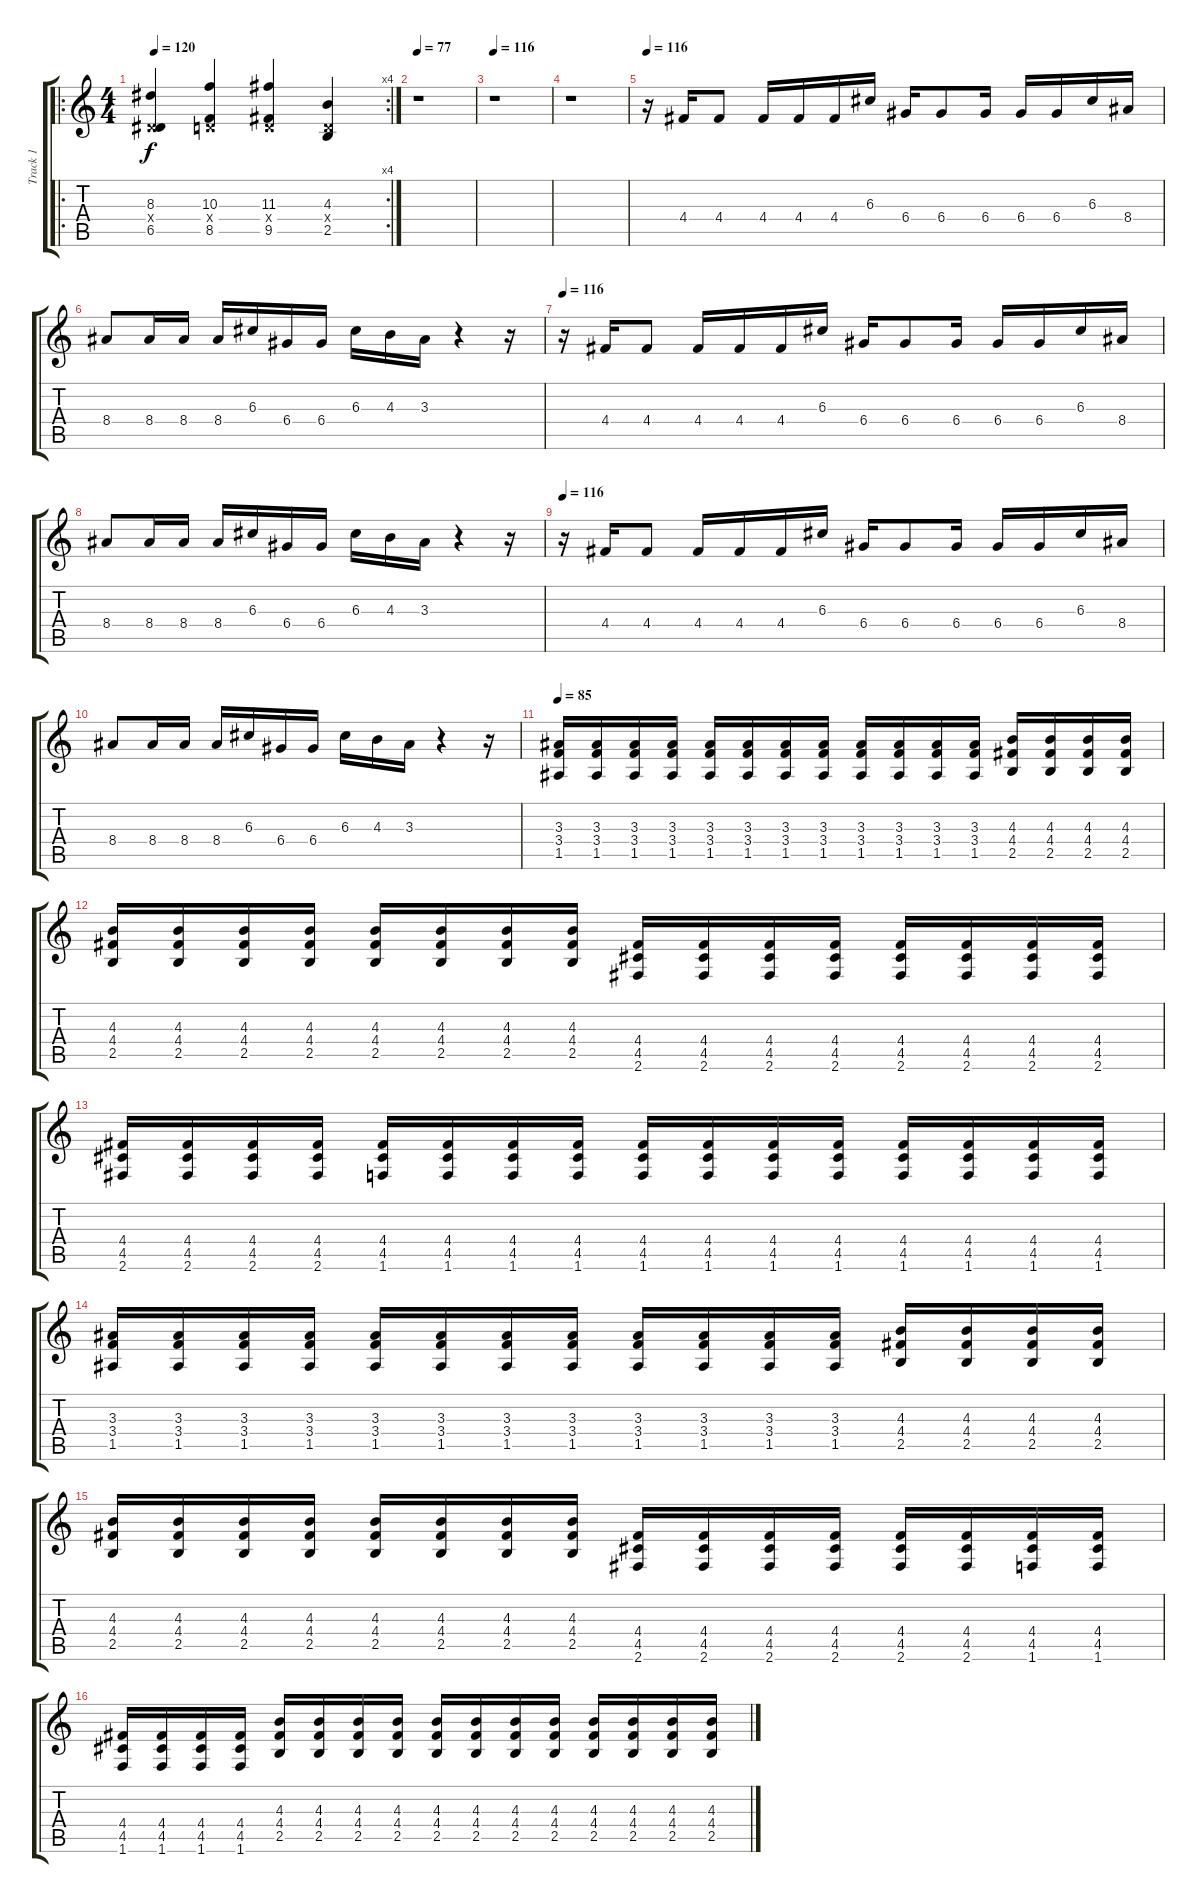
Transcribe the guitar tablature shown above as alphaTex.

\track ("Track 1" "Track 1") {instrument overdrivenguitar}
\staff {score tabs}
\tuning (E4 B3 G3 D3 A2 E2) {hide}
\ro
\rc 4
\ts (4 4)
\tempo 120
\tempo 88
\tempo 120
\clef g2
\ks c
(8.3 0.4{x} 6.5).4{dy f instrument overdrivenguitar} (10.3 0.4{x} 8.5).4 (11.3 0.4{x} 9.5).4 (4.3 0.4{x} 2.5).4 |
\tempo 77
r.1 |
\tempo 116
r.1 |
r.1 |
\tempo 116
r.16 4.4.16 4.4.8 4.4.16 4.4.16 4.4.16 6.3.16 6.4.16 6.4.8 6.4.16 6.4.16 6.4.16 6.3.16 8.4.16 |
8.4.8 8.4.16 8.4.16 8.4.16 6.3.16 6.4.16 6.4.16 6.3.16 4.3.16 3.3.16 r.4 r.16 |
\tempo 116
r.16 4.4.16 4.4.8 4.4.16 4.4.16 4.4.16 6.3.16 6.4.16 6.4.8 6.4.16 6.4.16 6.4.16 6.3.16 8.4.16 |
8.4.8 8.4.16 8.4.16 8.4.16 6.3.16 6.4.16 6.4.16 6.3.16 4.3.16 3.3.16 r.4 r.16 |
\tempo 116
r.16 4.4.16 4.4.8 4.4.16 4.4.16 4.4.16 6.3.16 6.4.16 6.4.8 6.4.16 6.4.16 6.4.16 6.3.16 8.4.16 |
8.4.8 8.4.16 8.4.16 8.4.16 6.3.16 6.4.16 6.4.16 6.3.16 4.3.16 3.3.16 r.4 r.16 |
\tempo 85
(3.3 3.4 1.5).16 (3.3 3.4 1.5).16 (3.3 3.4 1.5).16 (3.3 3.4 1.5).16 (3.3 3.4 1.5).16 (3.3 3.4 1.5).16 (3.3 3.4 1.5).16 (3.3 3.4 1.5).16 (3.3 3.4 1.5).16 (3.3 3.4 1.5).16 (3.3 3.4 1.5).16 (3.3 3.4 1.5).16 (4.3 4.4 2.5).16 (4.3 4.4 2.5).16 (4.3 4.4 2.5).16 (4.3 4.4 2.5).16 |
(4.3 4.4 2.5).16 (4.3 4.4 2.5).16 (4.3 4.4 2.5).16 (4.3 4.4 2.5).16 (4.3 4.4 2.5).16 (4.3 4.4 2.5).16 (4.3 4.4 2.5).16 (4.3 4.4 2.5).16 (4.4 4.5 2.6).16 (4.4 4.5 2.6).16 (4.4 4.5 2.6).16 (4.4 4.5 2.6).16 (4.4 4.5 2.6).16 (4.4 4.5 2.6).16 (4.4 4.5 2.6).16 (4.4 4.5 2.6).16 |
(4.4 4.5 2.6).16 (4.4 4.5 2.6).16 (4.4 4.5 2.6).16 (4.4 4.5 2.6).16 (4.4 4.5 1.6).16 (4.4 4.5 1.6).16 (4.4 4.5 1.6).16 (4.4 4.5 1.6).16 (4.4 4.5 1.6).16 (4.4 4.5 1.6).16 (4.4 4.5 1.6).16 (4.4 4.5 1.6).16 (4.4 4.5 1.6).16 (4.4 4.5 1.6).16 (4.4 4.5 1.6).16 (4.4 4.5 1.6).16 |
(3.3 3.4 1.5).16 (3.3 3.4 1.5).16 (3.3 3.4 1.5).16 (3.3 3.4 1.5).16 (3.3 3.4 1.5).16 (3.3 3.4 1.5).16 (3.3 3.4 1.5).16 (3.3 3.4 1.5).16 (3.3 3.4 1.5).16 (3.3 3.4 1.5).16 (3.3 3.4 1.5).16 (3.3 3.4 1.5).16 (4.3 4.4 2.5).16 (4.3 4.4 2.5).16 (4.3 4.4 2.5).16 (4.3 4.4 2.5).16 |
(4.3 4.4 2.5).16 (4.3 4.4 2.5).16 (4.3 4.4 2.5).16 (4.3 4.4 2.5).16 (4.3 4.4 2.5).16 (4.3 4.4 2.5).16 (4.3 4.4 2.5).16 (4.3 4.4 2.5).16 (4.4 4.5 2.6).16 (4.4 4.5 2.6).16 (4.4 4.5 2.6).16 (4.4 4.5 2.6).16 (4.4 4.5 2.6).16 (4.4 4.5 2.6).16 (4.4 4.5 1.6).16 (4.4 4.5 1.6).16 |
(4.4 4.5 1.6).16 (4.4 4.5 1.6).16 (4.4 4.5 1.6).16 (4.4 4.5 1.6).16 (4.3 4.4 2.5).16 (4.3 4.4 2.5).16 (4.3 4.4 2.5).16 (4.3 4.4 2.5).16 (4.3 4.4 2.5).16 (4.3 4.4 2.5).16 (4.3 4.4 2.5).16 (4.3 4.4 2.5).16 (4.3 4.4 2.5).16 (4.3 4.4 2.5).16 (4.3 4.4 2.5).16 (4.3 4.4 2.5).16
